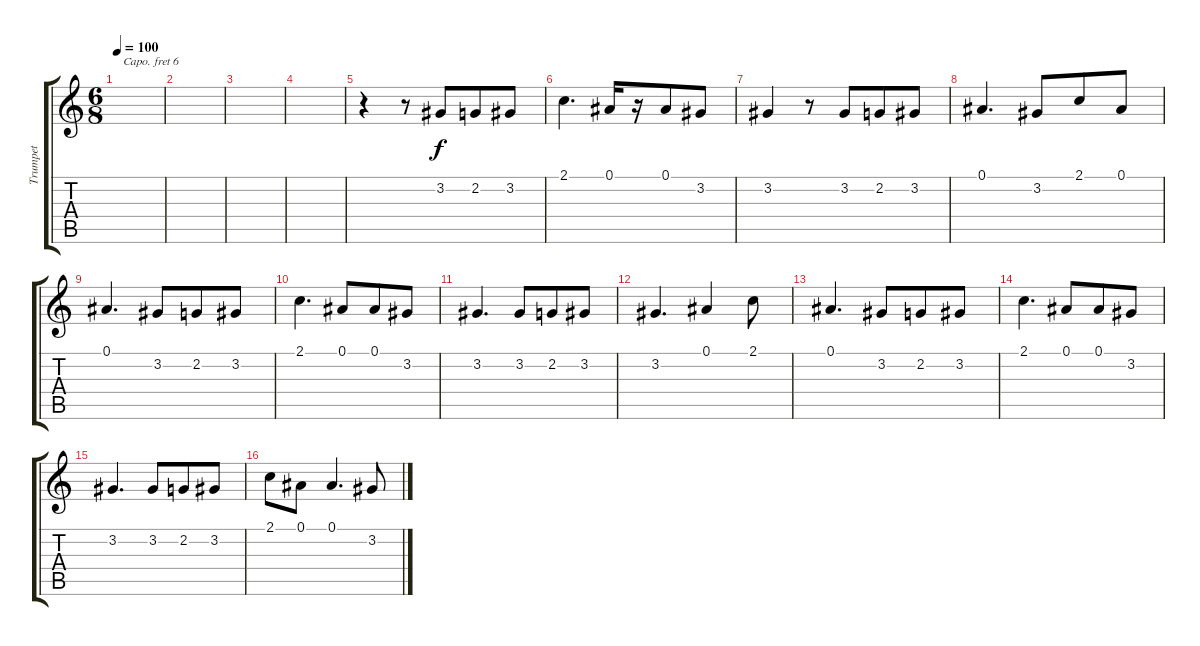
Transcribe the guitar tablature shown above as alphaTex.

\track ("Trumpet" "Trumpet") {instrument trumpet}
\staff {score tabs}
\capo 6
\tuning (E4 B3 G3 D3 A2 E2) {hide}
\ts (6 8)
\tempo 100
\clef g2
\ks c
|
|
|
|
r.4 r.8 3.2.8 2.2.8 3.2.8 |
2.1.4{d} 0.1.16 r.16 0.1.8 3.2.8 |
3.2.4 r.8 3.2.8 2.2.8 3.2.8 |
0.1.4{d} 3.2.8 2.1.8 0.1.8 |
0.1.4{d} 3.2.8 2.2.8 3.2.8 |
2.1.4{d} 0.1.8 0.1.8 3.2.8 |
3.2.4{d} 3.2.8 2.2.8 3.2.8 |
3.2.4{d} 0.1.4 2.1.8 |
0.1.4{d} 3.2.8 2.2.8 3.2.8 |
2.1.4{d} 0.1.8 0.1.8 3.2.8 |
3.2.4{d} 3.2.8 2.2.8 3.2.8 |
2.1.8 0.1.8 0.1.4{d} 3.2.8
